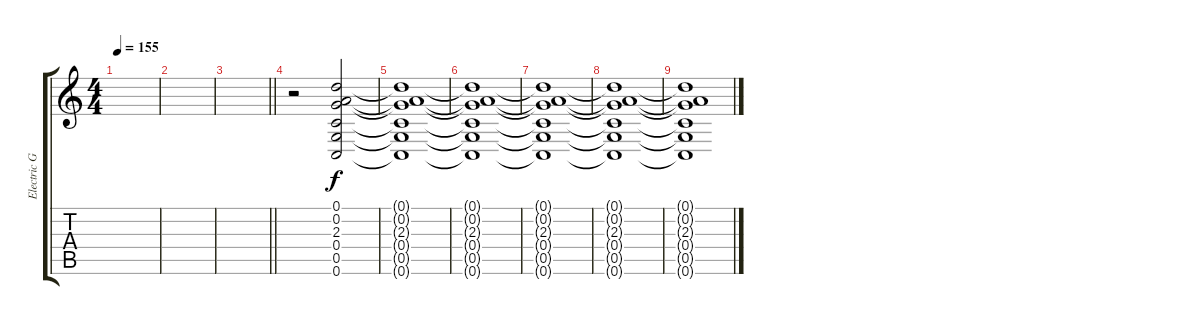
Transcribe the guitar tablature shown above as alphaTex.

\track ("Electric Guitar 2" "Electric G") {instrument distortionguitar}
\staff {score tabs}
\tuning (D4 A3 F3 C3 G2 C2) {hide}
\ts (4 4)
\tempo 155
\clef g2
\ks c
|
|
\barLineRight lightlight
|
r.2 (0.1 0.2 2.3 0.4 0.5 0.6).2{volume 10} |
(0.1{t} 0.2{t} 2.3{t} 0.4{t} 0.5{t} 0.6{t}).1{volume 0} |
(0.1{t} 0.2{t} 2.3{t} 0.4{t} 0.5{t} 0.6{t}).1 |
(0.1{t} 0.2{t} 2.3{t} 0.4{t} 0.5{t} 0.6{t}).1 |
(0.1{t} 0.2{t} 2.3{t} 0.4{t} 0.5{t} 0.6{t}).1 |
(0.1{t} 0.2{t} 2.3{t} 0.4{t} 0.5{t} 0.6{t}).1
